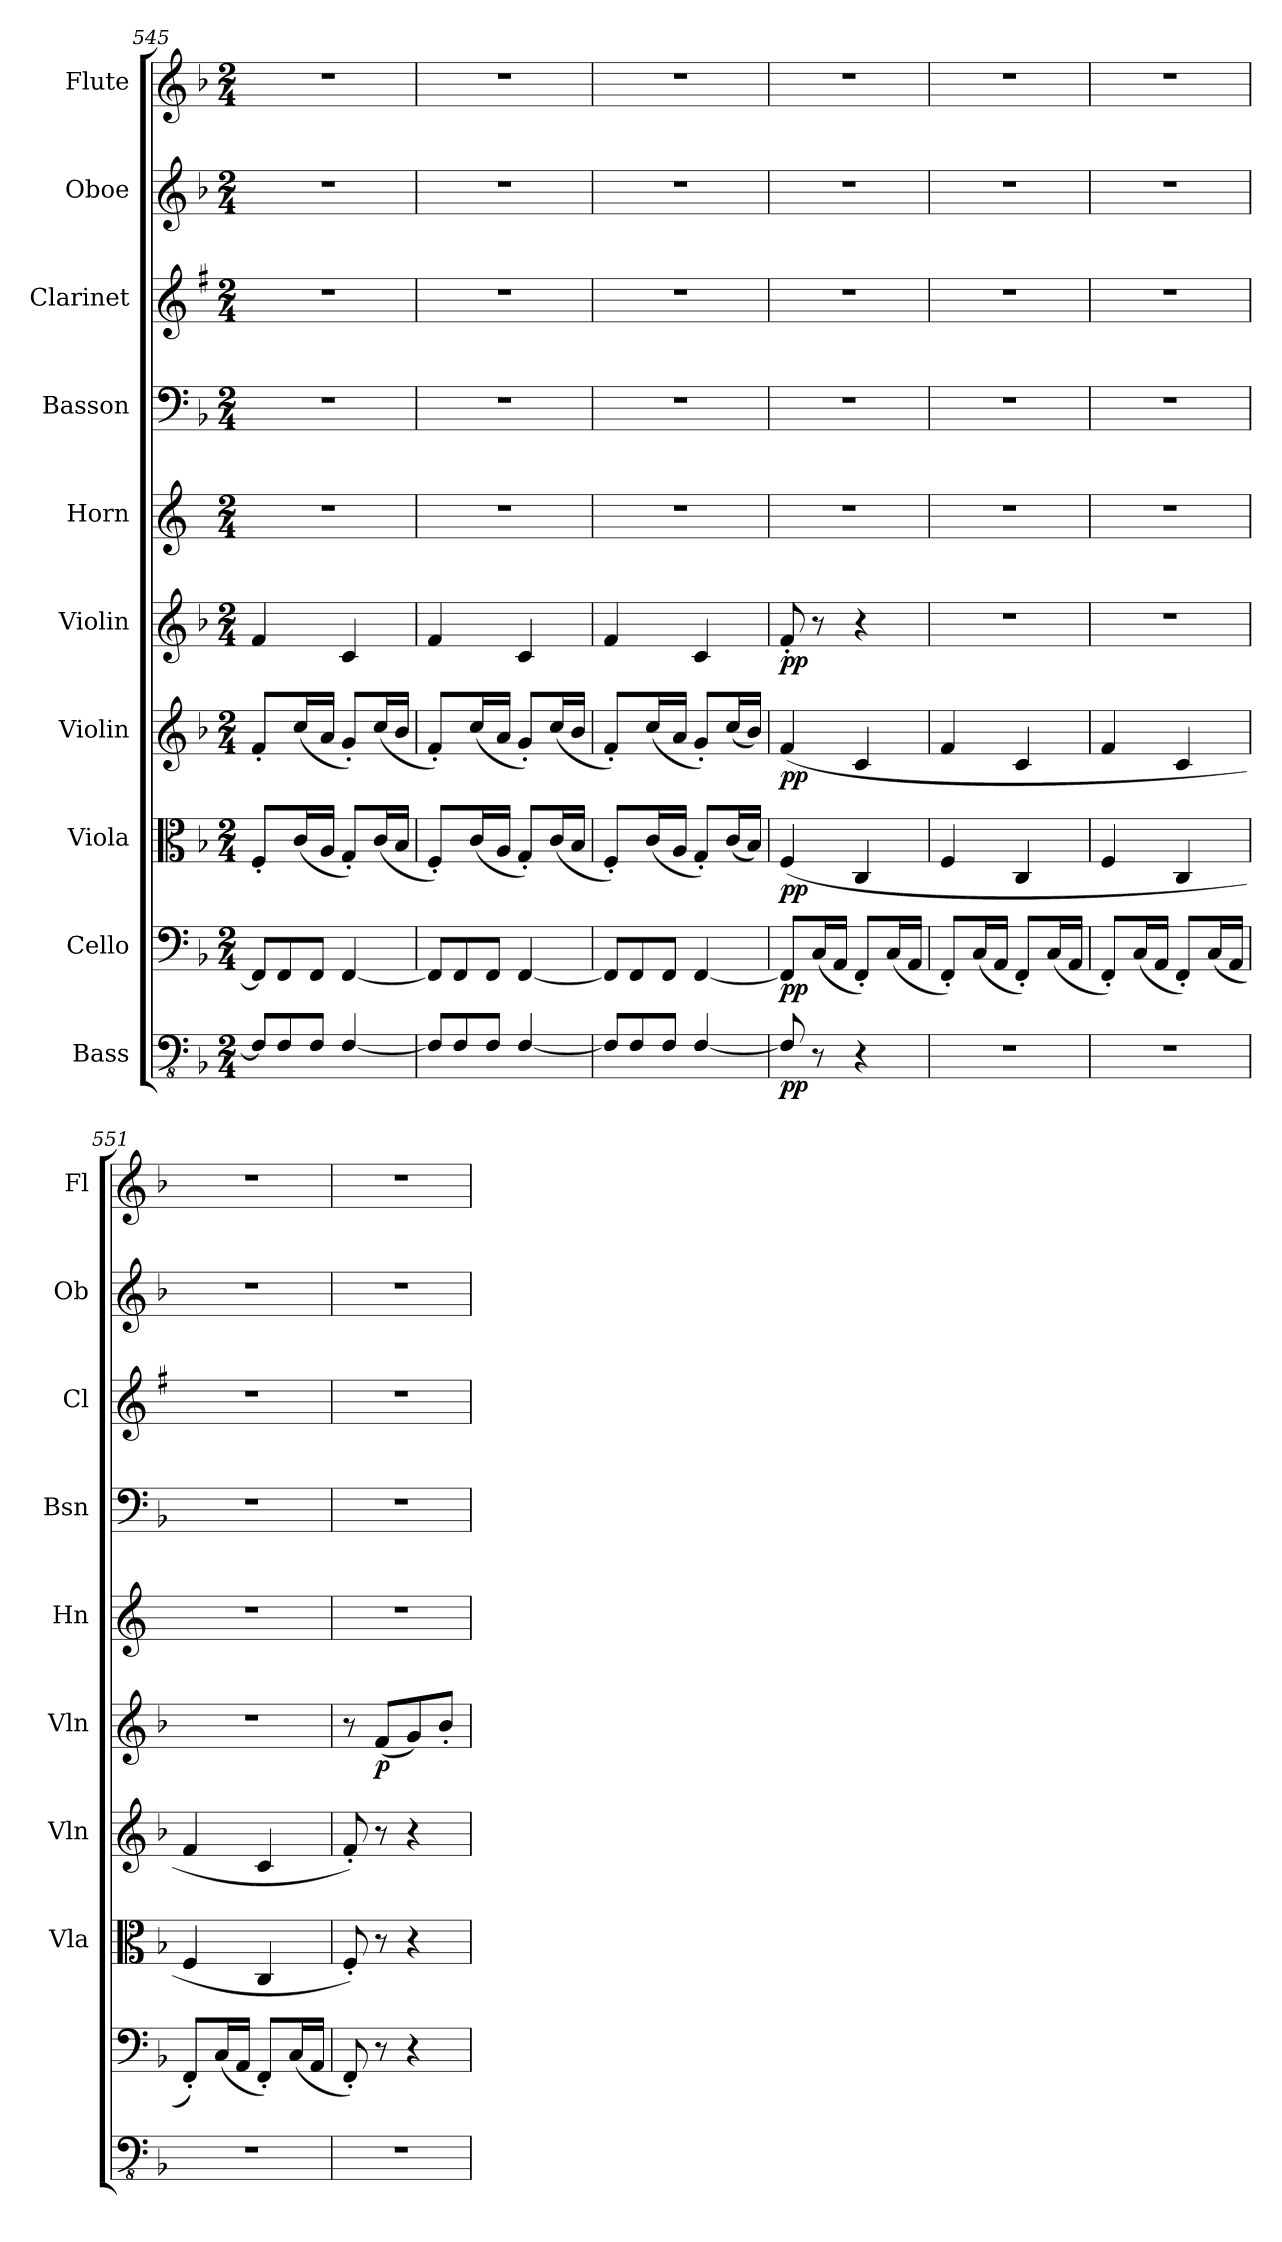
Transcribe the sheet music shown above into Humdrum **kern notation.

**kern	**dynam	**kern	**dynam	**kern	**dynam	**kern	**dynam	**kern	**dynam	**kern	**kern	**kern	**kern	**kern
*part10	*part10	*part9	*part9	*part8	*part8	*part7	*part7	*part6	*part6	*part5	*part4	*part3	*part2	*part1
*staff10	*staff10	*staff9	*staff9	*staff8	*staff8	*staff7	*staff7	*staff6	*staff6	*staff5	*staff4	*staff3	*staff2	*staff1
*I"Bass	*	*I"Cello	*	*I"Viola	*	*I"Violin	*	*I"Violin	*	*I"Horn	*I"Basson	*I"Clarinet	*I"Oboe	*I"Flute
*	*	*	*	*I'Vla	*	*I'Vln	*	*I'Vln	*	*I'Hn	*I'Bsn	*I'Cl	*I'Ob	*I'Fl
*clefFv4	*	*clefF4	*	*clefC3	*	*clefG2	*	*clefG2	*	*clefG2	*clefF4	*clefG2	*clefG2	*clefG2
*ITrd7c12	*	*	*	*	*	*	*	*	*	*ITrd4c7	*	*ITrd1c2	*	*
*k[b-]	*	*k[b-]	*	*k[b-]	*	*k[b-]	*	*k[b-]	*	*k[b-]	*k[b-]	*k[b-]	*k[b-]	*k[b-]
*M2/4	*	*M2/4	*	*M2/4	*	*M2/4	*	*M2/4	*	*M2/4	*M2/4	*M2/4	*M2/4	*M2/4
*Xtuplet	*	*Xtuplet	*	*	*	*	*	*	*	*	*	*	*	*
=545	=545	=545	=545	=545	=545	=545	=545	=545	=545	=545	=545	=545	=545	=545
12FFF/L]	.	12FF/L]	.	8F'/L	.	8f'/L	.	4f/	.	2r	2r	2r	2r	2r
12FFF/	.	12FF/	.	.	.	.	.	.	.	.	.	.	.	.
.	.	.	.	(<16c/L	.	(<16cc/L	.	.	.	.	.	.	.	.
12FFF/J	.	12FF/J	.	.	.	.	.	.	.	.	.	.	.	.
.	.	.	.	16A/JJ	.	16a/JJ	.	.	.	.	.	.	.	.
[4FFF/	.	[4FF/	.	8G'/L)	.	8g'/L)	.	4c/	.	.	.	.	.	.
.	.	.	.	(<16c/L	.	(<16cc/L	.	.	.	.	.	.	.	.
.	.	.	.	16B-/JJ	.	16b-/JJ	.	.	.	.	.	.	.	.
=546	=546	=546	=546	=546	=546	=546	=546	=546	=546	=546	=546	=546	=546	=546
12FFF/L]	.	12FF/L]	.	8F'/L)	.	8f'/L)	.	4f/	.	2r	2r	2r	2r	2r
12FFF/	.	12FF/	.	.	.	.	.	.	.	.	.	.	.	.
.	.	.	.	(<16c/L	.	(<16cc/L	.	.	.	.	.	.	.	.
12FFF/J	.	12FF/J	.	.	.	.	.	.	.	.	.	.	.	.
.	.	.	.	16A/JJ	.	16a/JJ	.	.	.	.	.	.	.	.
[4FFF/	.	[4FF/	.	8G'/L)	.	8g'/L)	.	4c/	.	.	.	.	.	.
.	.	.	.	(<16c/L	.	(<16cc/L	.	.	.	.	.	.	.	.
.	.	.	.	16B-/JJ	.	16b-/JJ	.	.	.	.	.	.	.	.
=547	=547	=547	=547	=547	=547	=547	=547	=547	=547	=547	=547	=547	=547	=547
12FFF/L]	.	12FF/L]	.	8F'/L)	.	8f'/L)	.	4f/	.	2r	2r	2r	2r	2r
12FFF/	.	12FF/	.	.	.	.	.	.	.	.	.	.	.	.
.	.	.	.	(<16c/L	.	(<16cc/L	.	.	.	.	.	.	.	.
12FFF/J	.	12FF/J	.	.	.	.	.	.	.	.	.	.	.	.
.	.	.	.	16A/JJ	.	16a/JJ	.	.	.	.	.	.	.	.
[4FFF/	.	[4FF/	.	8G'/L)	.	8g'/L)	.	4c/	.	.	.	.	.	.
.	.	.	.	(<16c/L	.	(<16cc/L	.	.	.	.	.	.	.	.
.	.	.	.	16B-/JJ)	.	16b-/JJ)	.	.	.	.	.	.	.	.
!!LO:PB:g=z
=548	=548	=548	=548	=548	=548	=548	=548	=548	=548	=548	=548	=548	=548	=548
!	!LO:DY:b	!	!LO:DY:b	!	!LO:DY:b	!	!LO:DY:b	!	!LO:DY:b	!	!	!	!	!
8FFF/]	pp	8FF/L]	pp	(<4F/	pp	(<4f/	pp	8f'/	pp	2r	2r	2r	2r	2r
8r	.	(<16C/L	.	.	.	.	.	8r	.	.	.	.	.	.
.	.	16AA/JJ	.	.	.	.	.	.	.	.	.	.	.	.
4r	.	8FF'/L)	.	4C/	.	4c/	.	4r	.	.	.	.	.	.
.	.	(<16C/L	.	.	.	.	.	.	.	.	.	.	.	.
.	.	16AA/JJ	.	.	.	.	.	.	.	.	.	.	.	.
=549	=549	=549	=549	=549	=549	=549	=549	=549	=549	=549	=549	=549	=549	=549
2r	.	8FF'/L)	.	4F/	.	4f/	.	2r	.	2r	2r	2r	2r	2r
.	.	(<16C/L	.	.	.	.	.	.	.	.	.	.	.	.
.	.	16AA/JJ	.	.	.	.	.	.	.	.	.	.	.	.
.	.	8FF'/L)	.	4C/	.	4c/	.	.	.	.	.	.	.	.
.	.	(<16C/L	.	.	.	.	.	.	.	.	.	.	.	.
.	.	16AA/JJ	.	.	.	.	.	.	.	.	.	.	.	.
=550	=550	=550	=550	=550	=550	=550	=550	=550	=550	=550	=550	=550	=550	=550
2r	.	8FF'/L)	.	4F/	.	4f/	.	2r	.	2r	2r	2r	2r	2r
.	.	(<16C/L	.	.	.	.	.	.	.	.	.	.	.	.
.	.	16AA/JJ	.	.	.	.	.	.	.	.	.	.	.	.
.	.	8FF'/L)	.	4C/	.	4c/	.	.	.	.	.	.	.	.
.	.	(<16C/L	.	.	.	.	.	.	.	.	.	.	.	.
.	.	16AA/JJ	.	.	.	.	.	.	.	.	.	.	.	.
=551	=551	=551	=551	=551	=551	=551	=551	=551	=551	=551	=551	=551	=551	=551
2r	.	8FF'/L)	.	4F/	.	4f/	.	2r	.	2r	2r	2r	2r	2r
.	.	(<16C/L	.	.	.	.	.	.	.	.	.	.	.	.
.	.	16AA/JJ	.	.	.	.	.	.	.	.	.	.	.	.
.	.	8FF'/L)	.	4C/	.	4c/	.	.	.	.	.	.	.	.
.	.	(<16C/L	.	.	.	.	.	.	.	.	.	.	.	.
.	.	16AA/JJ	.	.	.	.	.	.	.	.	.	.	.	.
=552	=552	=552	=552	=552	=552	=552	=552	=552	=552	=552	=552	=552	=552	=552
2r	.	8FF'/)	.	8F'/)	.	8f'/)	.	8r	.	2r	2r	2r	2r	2r
!	!	!	!	!	!	!	!	!	!LO:DY:b	!	!	!	!	!
.	.	8r	.	8r	.	8r	.	(<8f/L	p	.	.	.	.	.
.	.	4r	.	4r	.	4r	.	8g/)	.	.	.	.	.	.
.	.	.	.	.	.	.	.	8b-'/J	.	.	.	.	.	.
=	=	=	=	=	=	=	=	=	=	=	=	=	=	=
*-	*-	*-	*-	*-	*-	*-	*-	*-	*-	*-	*-	*-	*-	*-
